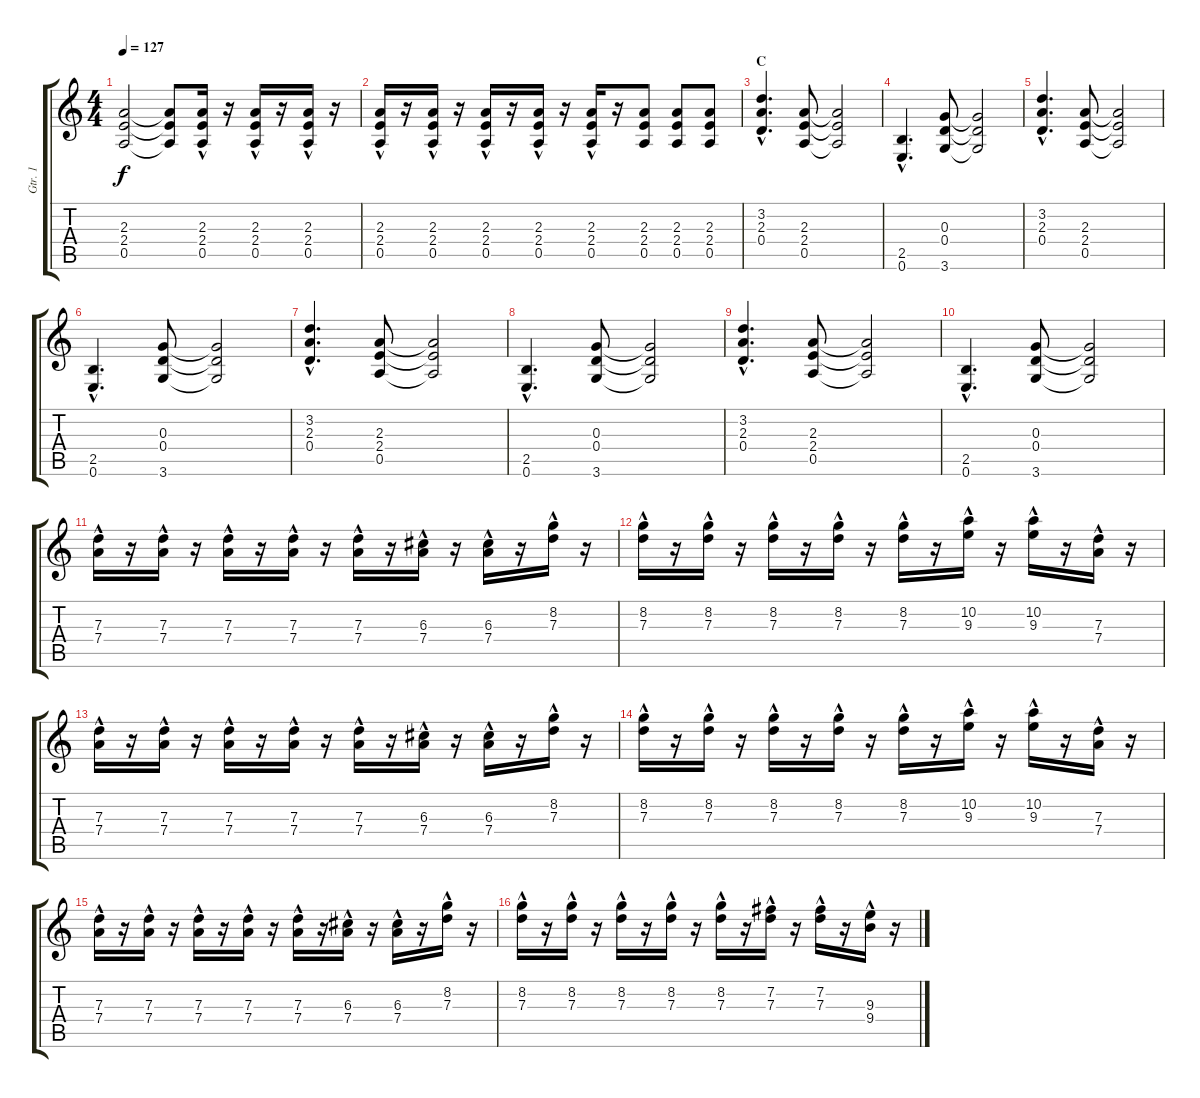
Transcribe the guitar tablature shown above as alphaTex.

\track ("Gtr. 1" "Gtr. 1") {instrument overdrivenguitar}
\staff {score tabs}
\tuning (E4 B3 G3 D3 A2 E2) {hide}
\ts (4 4)
\tempo 127
\clef g2
\ks c
(2.3 2.4 0.5).2{dy f} (2.3{t} 2.4{t} 0.5{t}).8 (2.3{hac} 2.4{hac} 0.5{hac}).16 r.16 (2.3{hac} 2.4{hac} 0.5{hac}).16 r.16 (2.3{hac} 2.4{hac} 0.5{hac}).16 r.16 |
(2.3{hac} 2.4{hac} 0.5{hac}).16 r.16 (2.3{hac} 2.4{hac} 0.5{hac}).16 r.16 (2.3{hac} 2.4{hac} 0.5{hac}).16 r.16 (2.3{hac} 2.4{hac} 0.5{hac}).16 r.16 (2.3{hac} 2.4{hac} 0.5{hac}).16 r.16 (2.3 2.4 0.5).8 (2.3 2.4 0.5).8 (2.3 2.4 0.5).8 |
\section ("" "C")
(3.2{hac} 2.3{hac} 0.4{hac}).4{d} (2.3 2.4 0.5).8 (2.3{t} 2.4{t} 0.5{t}).2 |
(2.5{hac} 0.6{hac}).4{d} (0.3 0.4 3.6).8 (0.3{t} 0.4{t} 3.6{t}).2 |
(3.2{hac} 2.3{hac} 0.4{hac}).4{d} (2.3 2.4 0.5).8 (2.3{t} 2.4{t} 0.5{t}).2 |
(2.5{hac} 0.6{hac}).4{d} (0.3 0.4 3.6).8 (0.3{t} 0.4{t} 3.6{t}).2 |
(3.2{hac} 2.3{hac} 0.4{hac}).4{d} (2.3 2.4 0.5).8 (2.3{t} 2.4{t} 0.5{t}).2 |
(2.5{hac} 0.6{hac}).4{d} (0.3 0.4 3.6).8 (0.3{t} 0.4{t} 3.6{t}).2 |
(3.2{hac} 2.3{hac} 0.4{hac}).4{d} (2.3 2.4 0.5).8 (2.3{t} 2.4{t} 0.5{t}).2 |
(2.5{hac} 0.6{hac}).4{d} (0.3 0.4 3.6).8 (0.3{t} 0.4{t} 3.6{t}).2 |
(7.3{hac} 7.4{hac}).16 r.16 (7.3{hac} 7.4{hac}).16 r.16 (7.3{hac} 7.4{hac}).16 r.16 (7.3{hac} 7.4{hac}).16 r.16 (7.3{hac} 7.4{hac}).16 r.16 (6.3{hac} 7.4{hac}).16 r.16 (6.3{hac} 7.4{hac}).16 r.16 (8.2{hac} 7.3{hac}).16 r.16 |
(8.2{hac} 7.3{hac}).16 r.16 (8.2{hac} 7.3{hac}).16 r.16 (8.2{hac} 7.3{hac}).16 r.16 (8.2{hac} 7.3{hac}).16 r.16 (8.2{hac} 7.3{hac}).16 r.16 (10.2{hac} 9.3{hac}).16 r.16 (10.2{hac} 9.3{hac}).16 r.16 (7.3{hac} 7.4{hac}).16 r.16 |
(7.3{hac} 7.4{hac}).16 r.16 (7.3{hac} 7.4{hac}).16 r.16 (7.3{hac} 7.4{hac}).16 r.16 (7.3{hac} 7.4{hac}).16 r.16 (7.3{hac} 7.4{hac}).16 r.16 (6.3{hac} 7.4{hac}).16 r.16 (6.3{hac} 7.4{hac}).16 r.16 (8.2{hac} 7.3{hac}).16 r.16 |
(8.2{hac} 7.3{hac}).16 r.16 (8.2{hac} 7.3{hac}).16 r.16 (8.2{hac} 7.3{hac}).16 r.16 (8.2{hac} 7.3{hac}).16 r.16 (8.2{hac} 7.3{hac}).16 r.16 (10.2{hac} 9.3{hac}).16 r.16 (10.2{hac} 9.3{hac}).16 r.16 (7.3{hac} 7.4{hac}).16 r.16 |
(7.3{hac} 7.4{hac}).16 r.16 (7.3{hac} 7.4{hac}).16 r.16 (7.3{hac} 7.4{hac}).16 r.16 (7.3{hac} 7.4{hac}).16 r.16 (7.3{hac} 7.4{hac}).16 r.16 (6.3{hac} 7.4{hac}).16 r.16 (6.3{hac} 7.4{hac}).16 r.16 (8.2{hac} 7.3{hac}).16 r.16 |
(8.2{hac} 7.3{hac}).16 r.16 (8.2{hac} 7.3{hac}).16 r.16 (8.2{hac} 7.3{hac}).16 r.16 (8.2{hac} 7.3{hac}).16 r.16 (8.2{hac} 7.3{hac}).16 r.16 (7.2{hac} 7.3{hac}).16 r.16 (7.2{hac} 7.3{hac}).16 r.16 (9.3{hac} 9.4{hac}).16 r.16
